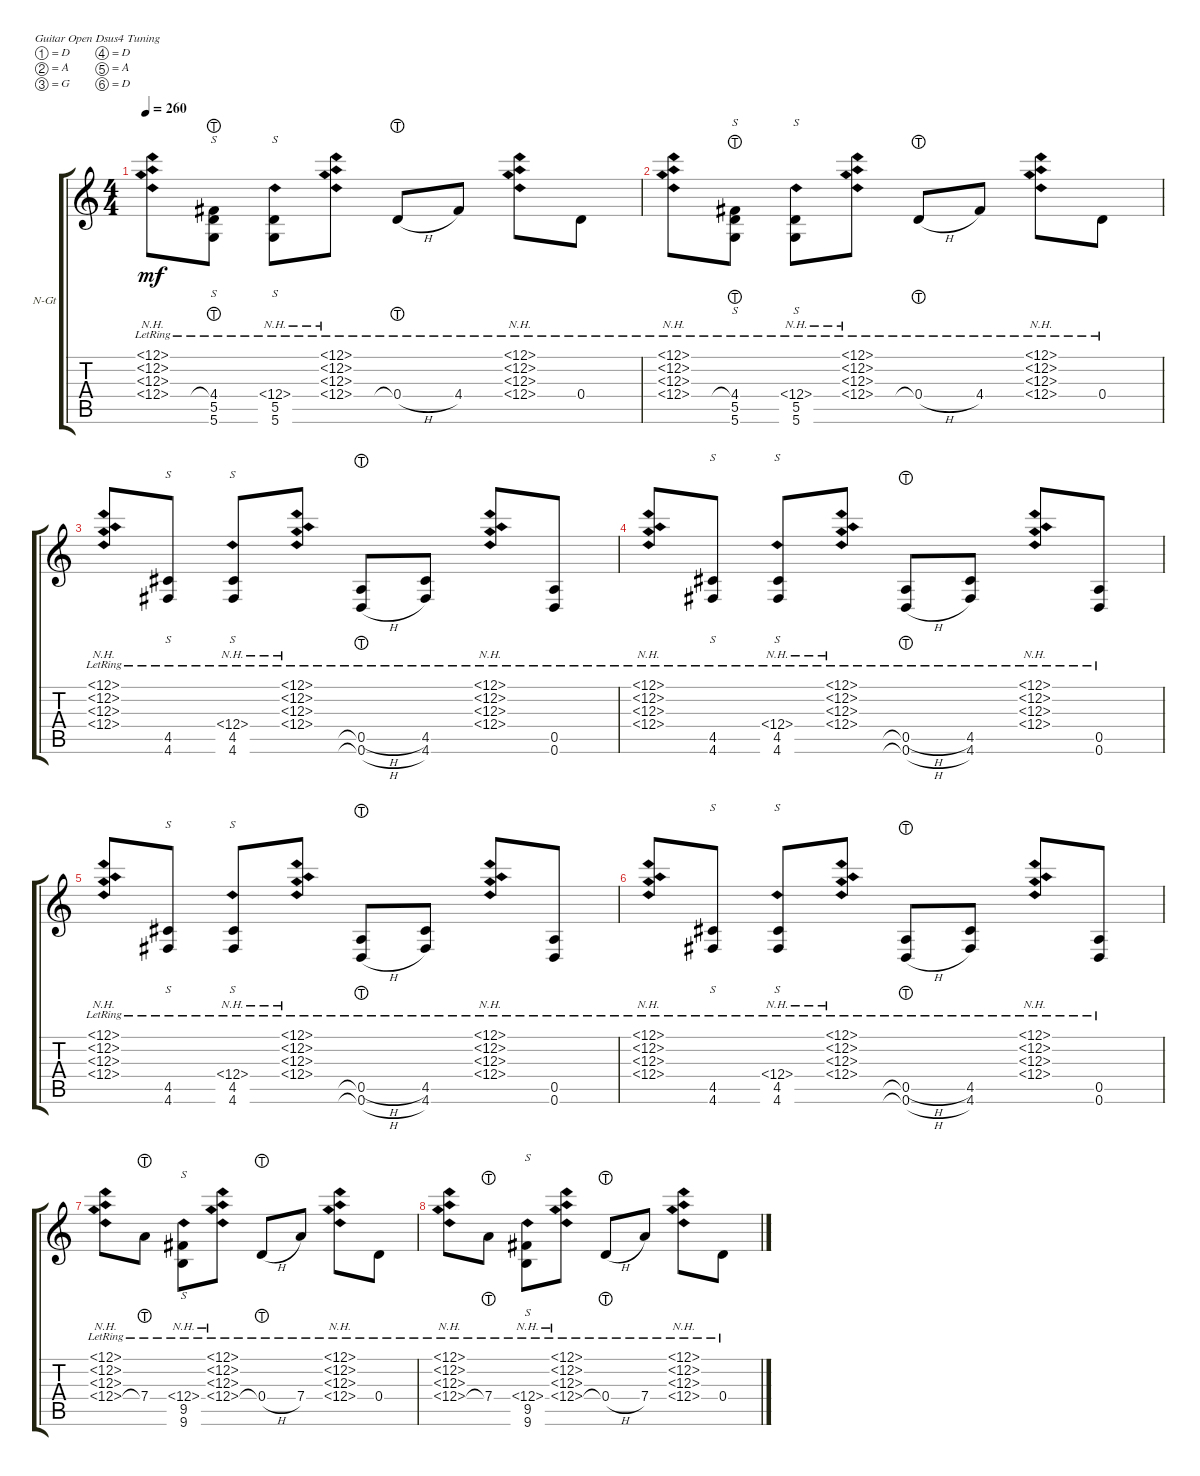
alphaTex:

\defaultSystemsLayout 4
\bracketExtendMode groupsimilarinstruments
\firstSystemTrackNameOrientation horizontal
\otherSystemsTrackNameOrientation horizontal
\track ("Nylon Guitar" "N-Gt") {instrument electricguitarjazz}
\staff {score tabs}
\tuning (D4 A3 G3 D3 A2 D2)
\ts (4 4)
\tempo 260
\clef g2
\ks c
(12.4{nh lr} 12.3{nh lr} 12.2{nh lr} 12.1{nh lr}).8{dy mf} (4.4{lht lr} 5.6 5.5).8{s} (5.5{lr} 5.6{lr} 12.4{nh}).8{s} (12.4{nh lr} 12.3{nh lr} 12.2{nh lr} 12.1{nh lr}).8 0.4{h lht lr}.8 4.4{lr}.8 (12.4{nh lr} 12.3{nh lr} 12.2{nh lr} 12.1{nh lr}).8 0.4{lr}.8 |
(12.4{nh lr} 12.3{nh lr} 12.2{nh lr} 12.1{nh lr}).8 (4.4{lht lr} 5.6 5.5).8{s} (5.5{lr} 5.6{lr} 12.4{nh}).8{s} (12.4{nh lr} 12.3{nh lr} 12.2{nh lr} 12.1{nh lr}).8 0.4{h lht lr}.8 4.4{lr}.8 (12.4{nh lr} 12.3{nh lr} 12.2{nh lr} 12.1{nh lr}).8 0.4{lr}.8 |
(12.4{nh lr} 12.3{nh lr} 12.2{nh lr} 12.1{nh lr}).8 (4.6{lr} 4.5{lr}).8{s} (4.5{lr} 4.6{lr} 12.4{nh lr}).8{s} (12.3{nh lr} 12.2{nh lr} 12.1{nh lr} 12.4{nh lr}).8 (0.5{h lht lr} 0.6{h lht lr}).8 (4.5{lr} 4.6{lr}).8 (12.4{nh lr} 12.3{nh lr} 12.2{nh lr} 12.1{nh lr}).8 (0.6{lr} 0.5{lr}).8 |
(12.4{nh lr} 12.3{nh lr} 12.2{nh lr} 12.1{nh lr}).8 (4.6{lr} 4.5{lr}).8{s} (4.5{lr} 4.6{lr} 12.4{nh lr}).8{s} (12.3{nh lr} 12.2{nh lr} 12.1{nh lr} 12.4{nh lr}).8 (0.5{h lht lr} 0.6{h lht lr}).8 (4.5{lr} 4.6{lr}).8 (12.4{nh lr} 12.3{nh lr} 12.2{nh lr} 12.1{nh lr}).8 (0.6{lr} 0.5{lr}).8 |
(12.4{nh lr} 12.3{nh lr} 12.2{nh lr} 12.1{nh lr}).8 (4.6{lr} 4.5{lr}).8{s} (4.5{lr} 4.6{lr} 12.4{nh lr}).8{s} (12.3{nh lr} 12.2{nh lr} 12.1{nh lr} 12.4{nh lr}).8 (0.5{h lht lr} 0.6{h lht lr}).8 (4.5{lr} 4.6{lr}).8 (12.4{nh lr} 12.3{nh lr} 12.2{nh lr} 12.1{nh lr}).8 (0.6{lr} 0.5{lr}).8 |
(12.4{nh lr} 12.3{nh lr} 12.2{nh lr} 12.1{nh lr}).8 (4.6{lr} 4.5{lr}).8{s} (4.5{lr} 4.6{lr} 12.4{nh lr}).8{s} (12.3{nh lr} 12.2{nh lr} 12.1{nh lr} 12.4{nh lr}).8 (0.5{h lht lr} 0.6{h lht lr}).8 (4.5{lr} 4.6{lr}).8 (12.4{nh lr} 12.3{nh lr} 12.2{nh lr} 12.1{nh lr}).8 (0.6{lr} 0.5{lr}).8 |
(12.4{nh lr} 12.3{nh lr} 12.2{nh lr} 12.1{nh lr}).8 7.4{lht lr}.8 (9.6{lr} 9.5{lr} 12.4{nh}).8{s} (12.3{nh lr} 12.2{nh lr} 12.1{nh lr} 12.4{nh lr}).8 0.4{h lht lr}.8 7.4{lr}.8 (12.4{nh lr} 12.3{nh lr} 12.2{nh lr} 12.1{nh lr}).8 0.4{lr}.8 |
(12.4{nh lr} 12.3{nh lr} 12.2{nh lr} 12.1{nh lr}).8 7.4{lht lr}.8 (9.6{lr} 9.5{lr} 12.4{nh}).8{s} (12.3{nh lr} 12.2{nh lr} 12.1{nh lr} 12.4{nh lr}).8 0.4{h lht lr}.8 7.4{lr}.8 (12.4{nh lr} 12.3{nh lr} 12.2{nh lr} 12.1{nh lr}).8 0.4{lr}.8
